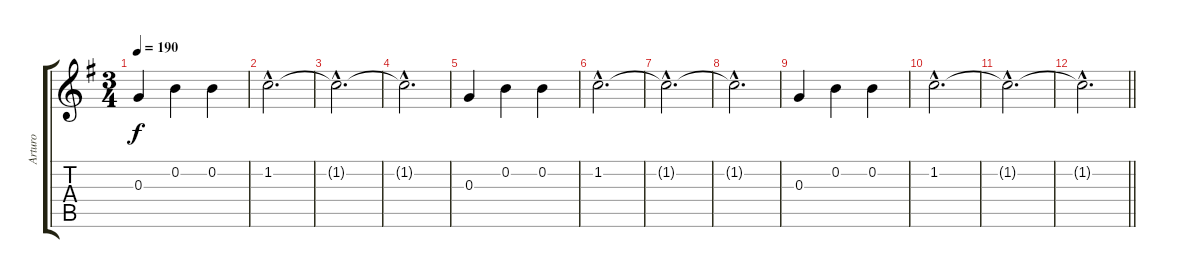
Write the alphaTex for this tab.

\track ("Arturo" "Arturo") {instrument acousticguitarsteel}
\staff {score tabs}
\tuning (E4 B3 G3 D3 A2 E2) {hide}
\ts (3 4)
\tempo 190
\clef g2
\ks g
0.3.4{dy f} 0.2.4 0.2.4 |
1.2{hac}.2{d} |
1.2{hac t}.2{d} |
1.2{hac t}.2{d} |
0.3.4 0.2.4 0.2.4 |
1.2{hac}.2{d} |
1.2{hac t}.2{d} |
1.2{hac t}.2{d} |
0.3.4 0.2.4 0.2.4 |
1.2{hac}.2{d} |
1.2{hac t}.2{d} |
\barLineRight lightlight
1.2{hac t}.2{d}
